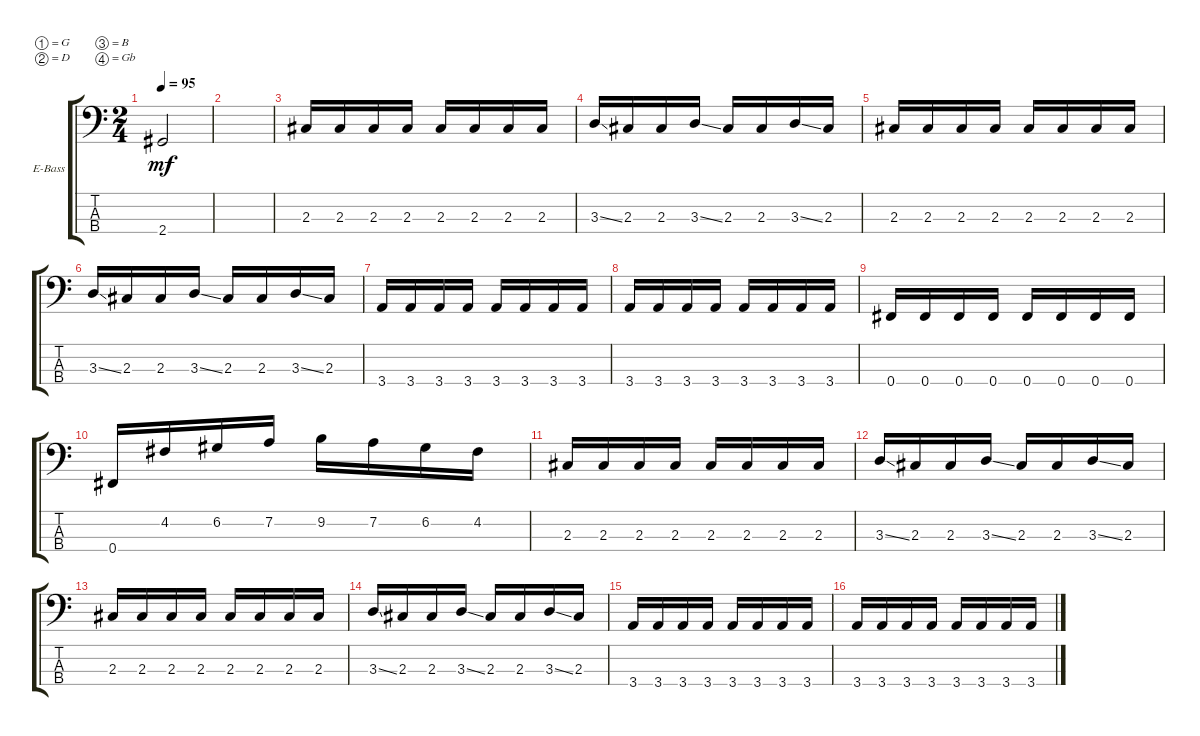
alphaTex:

\bracketExtendMode groupsimilarinstruments
\firstSystemTrackNameOrientation horizontal
\otherSystemsTrackNameOrientation horizontal
\track ("Electric Bass" "E-Bass") {instrument electricbassfinger}
\staff {score tabs}
\tuning (G2 D2 B1 Gb1)
\ts (2 4)
\tempo 95
\clef f4
\ks c
2.4.2{dy mf} |
|
\scale
0.333333 2.3.16 2.3.16 2.3.16 2.3.16 2.3.16 2.3.16 2.3.16 2.3.16 |
3.3{ss}.16 2.3.16 2.3.16 3.3{ss}.16 2.3.16 2.3.16 3.3{ss}.16 2.3.16 |
2.3.16 2.3.16 2.3.16 2.3.16 2.3.16 2.3.16 2.3.16 2.3.16 |
3.3{ss}.16 2.3.16 2.3.16 3.3{ss}.16 2.3.16 2.3.16 3.3{ss}.16 2.3.16 |
3.4.16 3.4.16 3.4.16 3.4.16 3.4.16 3.4.16 3.4.16 3.4.16 |
3.4.16 3.4.16 3.4.16 3.4.16 3.4.16 3.4.16 3.4.16 3.4.16 |
0.4.16 0.4.16 0.4.16 0.4.16 0.4.16 0.4.16 0.4.16 0.4.16 |
0.4.16 4.2.16 6.2.16 7.2.16 9.2.16 7.2.16 6.2.16 4.2.16 |
2.3.16 2.3.16 2.3.16 2.3.16 2.3.16 2.3.16 2.3.16 2.3.16 |
3.3{ss}.16 2.3.16 2.3.16 3.3{ss}.16 2.3.16 2.3.16 3.3{ss}.16 2.3.16 |
2.3.16 2.3.16 2.3.16 2.3.16 2.3.16 2.3.16 2.3.16 2.3.16 |
3.3{ss}.16 2.3.16 2.3.16 3.3{ss}.16 2.3.16 2.3.16 3.3{ss}.16 2.3.16 |
3.4.16 3.4.16 3.4.16 3.4.16 3.4.16 3.4.16 3.4.16 3.4.16 |
3.4.16 3.4.16 3.4.16 3.4.16 3.4.16 3.4.16 3.4.16 3.4.16
